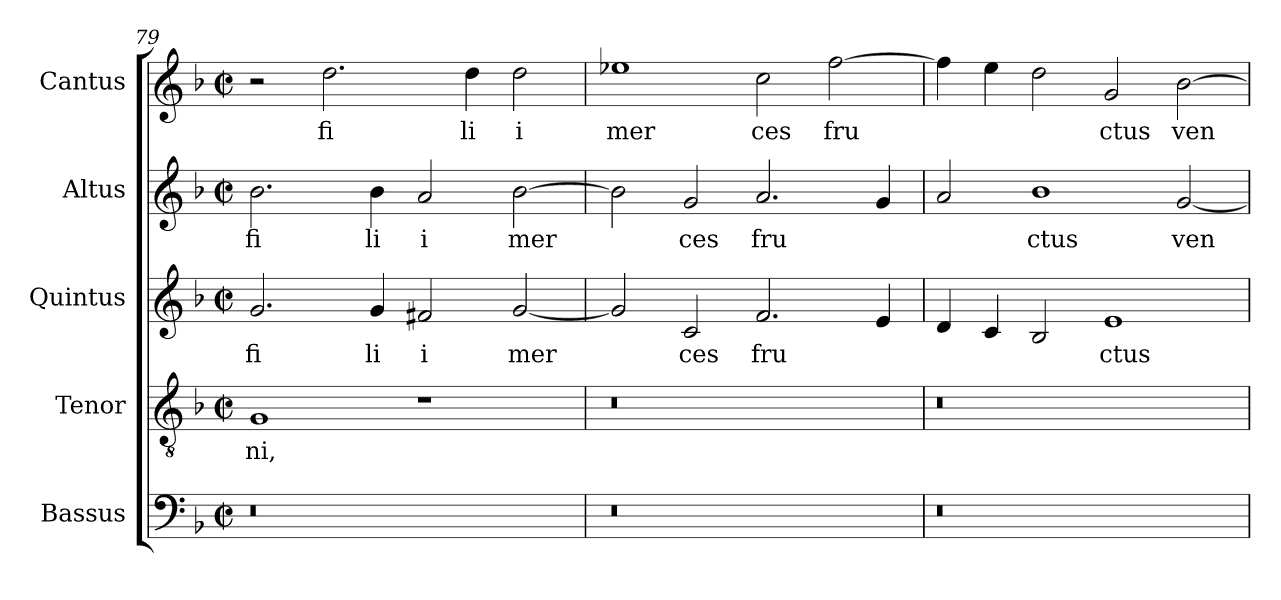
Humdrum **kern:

**kern	**kern	**text	**kern	**text	**kern	**text	**kern	**text
*part5	*part4	*part4	*part3	*part3	*part2	*part2	*part1	*part1
*staff5	*staff4	*staff4	*staff3	*staff3	*staff2	*staff2	*staff1	*staff1
*I"Bassus	*I"Tenor	*	*I"Quintus	*	*I"Altus	*	*I"Cantus	*
*clefF4	*clefGv2	*	*clefG2	*	*clefG2	*	*clefG2	*
*k[b-]	*k[b-]	*	*k[b-]	*	*k[b-]	*	*k[b-]	*
*F:	*F:	*	*F:	*	*F:	*	*F:	*
*M2/2	*M2/2	*	*M2/2	*	*M2/2	*	*M2/2	*
*met(c|)	*met(c|)	*	*met(c|)	*	*met(c|)	*	*met(c|)	*
=79	=79	=79	=79	=79	=79	=79	=79	=79
!	!	!LO:LY:b:cj	!	!LO:LY:b:cj	!	!LO:LY:b:cj	!	!
0r	1G	ni,	2.g/	fi	2.b-\	fi	2r	.
!	!	!	!	!	!	!	!	!LO:LY:b:cj
.	.	.	.	.	.	.	2.dd\	fi
!	!	!	!	!LO:LY:b:cj	!	!LO:LY:b:cj	!	!
.	.	.	4g/	li	4b-\	li	.	.
!	!	!	!	!LO:LY:b:cj	!	!LO:LY:b:cj	!	!
.	1r	.	2f#X/	i	2a/	i	.	.
!	!	!	!	!	!	!	!	!LO:LY:b:cj
.	.	.	.	.	.	.	4dd\	li
!	!	!	!	!LO:LY:b:cj	!	!LO:LY:b:cj	!	!LO:LY:b:cj
.	.	.	[<2g/	mer	[>2b-\	mer	2dd\	i
=80	=80	=80	=80	=80	=80	=80	=80	=80
!	!	!	!	!LO:LY:b:cj	!	!LO:LY:b:cj	!	!LO:LY:b:cj
0r	0r	.	2g/]	.	2b-\]	.	1ee-X	mer
!	!	!	!	!LO:LY:b:cj	!	!LO:LY:b:cj	!	!
.	.	.	2c/	ces	2g/	ces	.	.
!	!	!	!	!LO:LY:b:cj	!	!LO:LY:b:cj	!	!LO:LY:b:cj
.	.	.	2.f/	fru	2.a/	fru	2cc\	ces
!	!	!	!	!	!	!	!	!LO:LY:b:cj
.	.	.	.	.	.	.	[>2ff\	fru
!	!	!	!	!LO:LY:b:cj	!	!LO:LY:b:cj	!	!
.	.	.	4e/	.	4g/	.	.	.
=81	=81	=81	=81	=81	=81	=81	=81	=81
!	!	!	!	!LO:LY:b:cj	!	!LO:LY:b:cj	!	!LO:LY:b:cj
0r	0r	.	4d/	.	2a/	.	4ff\]	.
!	!	!	!	!LO:LY:b:cj	!	!	!	!LO:LY:b:cj
.	.	.	4c/	.	.	.	4ee\	.
!	!	!	!	!LO:LY:b:cj	!	!LO:LY:b:cj	!	!LO:LY:b:cj
.	.	.	2B-/	.	1b-	ctus	2dd\	.
!	!	!	!	!LO:LY:b:cj	!	!	!	!LO:LY:b:cj
.	.	.	1e	ctus	.	.	2g/	ctus
!	!	!	!	!	!	!LO:LY:b:cj	!	!LO:LY:b:cj
.	.	.	.	.	[<2g/	ven	[<2b-\	ven
=	=	=	=	=	=	=	=	=
*-	*-	*-	*-	*-	*-	*-	*-	*-
